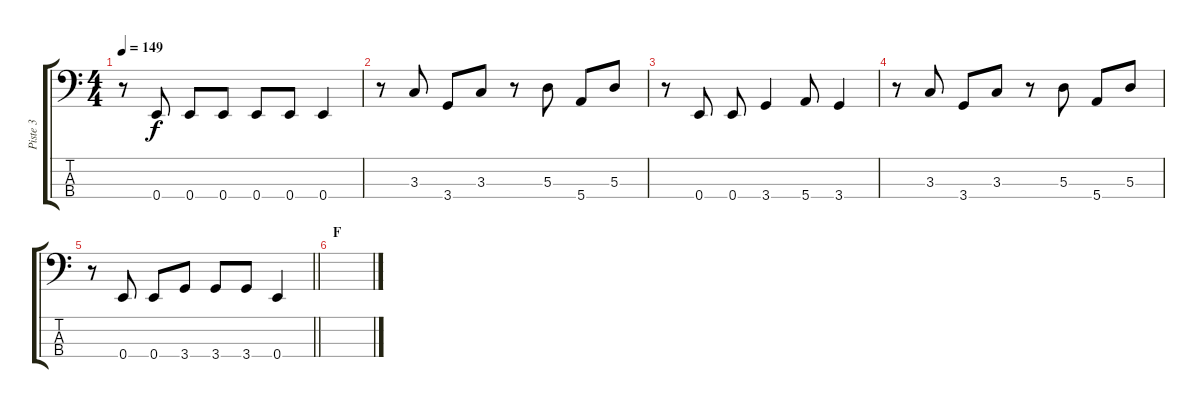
\track ("Piste 3" "Piste 3") {instrument electricbassfinger}
\staff {score tabs}
\tuning (G2 D2 A1 E1) {hide}
\ts (4 4)
\tempo 149
\clef f4
\ks c
r.8{dy f} 0.4.8 0.4.8 0.4.8 0.4.8 0.4.8 0.4.4 |
r.8 3.3.8 3.4.8 3.3.8 r.8 5.3.8 5.4.8 5.3.8 |
r.8 0.4.8 0.4.8 3.4.4 5.4.8 3.4.4 |
r.8 3.3.8 3.4.8 3.3.8 r.8 5.3.8 5.4.8 5.3.8 |
\barLineRight lightlight
r.8 0.4.8 0.4.8 3.4.8 3.4.8 3.4.8 0.4.4 |
\section ("" "F")
